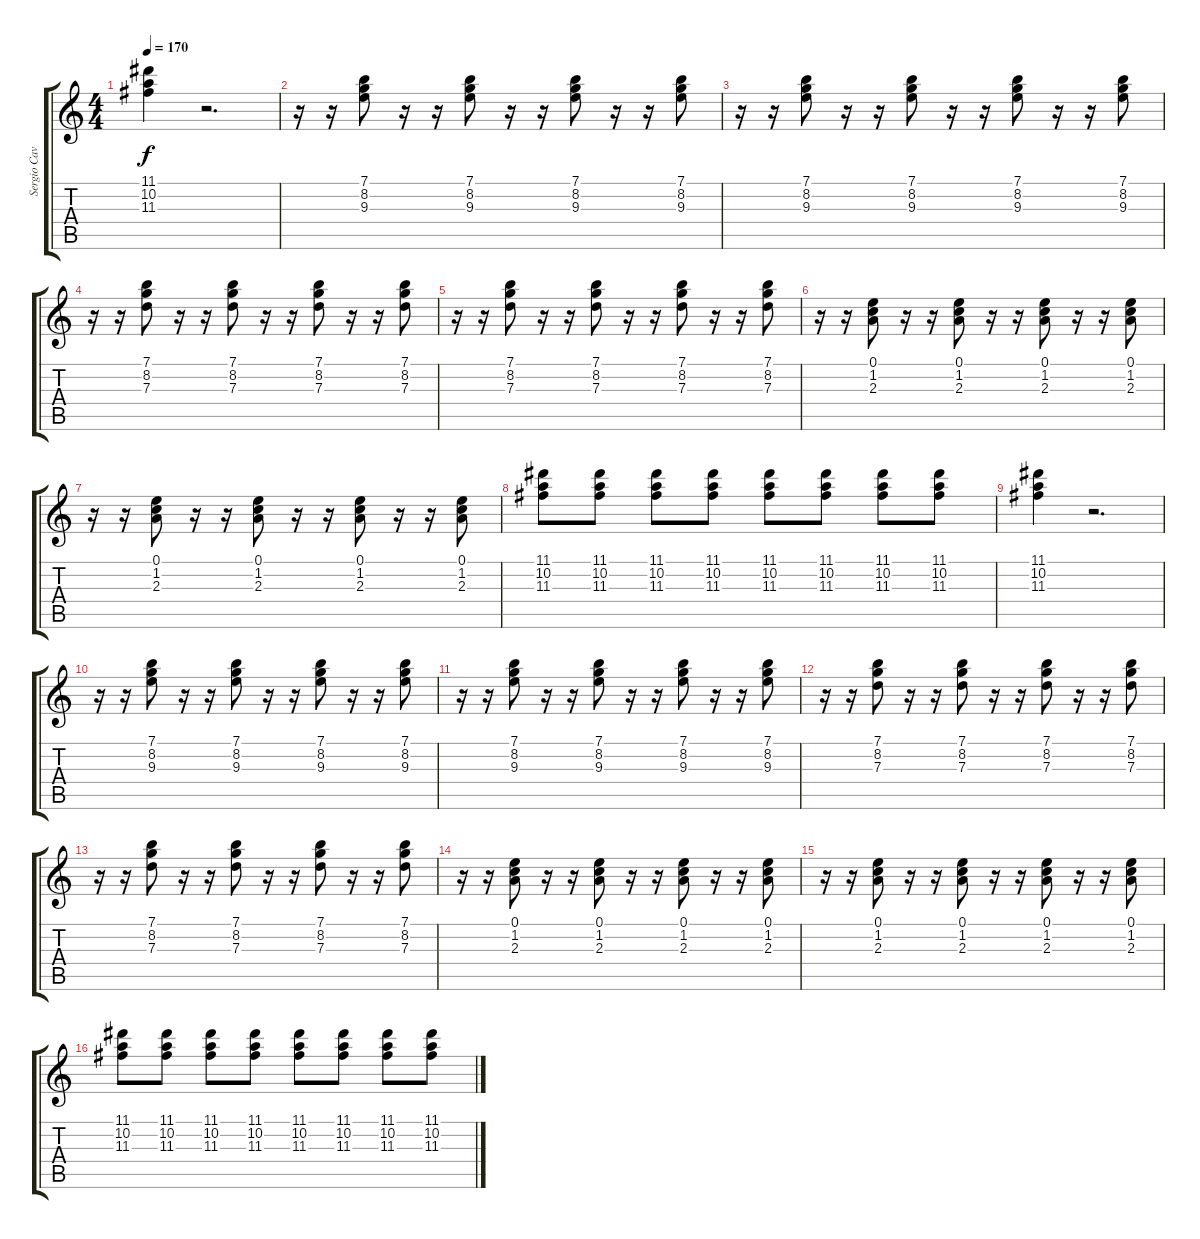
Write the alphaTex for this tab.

\track ("Sergio Cava " "Sergio Cav") {instrument distortionguitar}
\staff {score tabs}
\tuning (E4 B3 G3 D3 A2 E2) {hide}
\ts (4 4)
\tempo 170
\clef g2
\ks c
(11.1 10.2 11.3).4{dy f} r.2{d} |
r.16 r.16 (7.1 8.2 9.3).8 r.16 r.16 (7.1 8.2 9.3).8 r.16 r.16 (7.1 8.2 9.3).8 r.16 r.16 (7.1 8.2 9.3).8 |
r.16 r.16 (7.1 8.2 9.3).8 r.16 r.16 (7.1 8.2 9.3).8 r.16 r.16 (7.1 8.2 9.3).8 r.16 r.16 (7.1 8.2 9.3).8 |
r.16 r.16 (7.1 8.2 7.3).8 r.16 r.16 (7.1 8.2 7.3).8 r.16 r.16 (7.1 8.2 7.3).8 r.16 r.16 (7.1 8.2 7.3).8 |
r.16 r.16 (7.1 8.2 7.3).8 r.16 r.16 (7.1 8.2 7.3).8 r.16 r.16 (7.1 8.2 7.3).8 r.16 r.16 (7.1 8.2 7.3).8 |
r.16 r.16 (0.1 1.2 2.3).8 r.16 r.16 (0.1 1.2 2.3).8 r.16 r.16 (0.1 1.2 2.3).8 r.16 r.16 (0.1 1.2 2.3).8 |
r.16 r.16 (0.1 1.2 2.3).8 r.16 r.16 (0.1 1.2 2.3).8 r.16 r.16 (0.1 1.2 2.3).8 r.16 r.16 (0.1 1.2 2.3).8 |
(11.1 10.2 11.3).8 (11.1 10.2 11.3).8 (11.1 10.2 11.3).8 (11.1 10.2 11.3).8 (11.1 10.2 11.3).8 (11.1 10.2 11.3).8 (11.1 10.2 11.3).8 (11.1 10.2 11.3).8 |
(11.1 10.2 11.3).4 r.2{d} |
r.16 r.16 (7.1 8.2 9.3).8 r.16 r.16 (7.1 8.2 9.3).8 r.16 r.16 (7.1 8.2 9.3).8 r.16 r.16 (7.1 8.2 9.3).8 |
r.16 r.16 (7.1 8.2 9.3).8 r.16 r.16 (7.1 8.2 9.3).8 r.16 r.16 (7.1 8.2 9.3).8 r.16 r.16 (7.1 8.2 9.3).8 |
r.16 r.16 (7.1 8.2 7.3).8 r.16 r.16 (7.1 8.2 7.3).8 r.16 r.16 (7.1 8.2 7.3).8 r.16 r.16 (7.1 8.2 7.3).8 |
r.16 r.16 (7.1 8.2 7.3).8 r.16 r.16 (7.1 8.2 7.3).8 r.16 r.16 (7.1 8.2 7.3).8 r.16 r.16 (7.1 8.2 7.3).8 |
r.16 r.16 (0.1 1.2 2.3).8 r.16 r.16 (0.1 1.2 2.3).8 r.16 r.16 (0.1 1.2 2.3).8 r.16 r.16 (0.1 1.2 2.3).8 |
r.16 r.16 (0.1 1.2 2.3).8 r.16 r.16 (0.1 1.2 2.3).8 r.16 r.16 (0.1 1.2 2.3).8 r.16 r.16 (0.1 1.2 2.3).8 |
(11.1 10.2 11.3).8 (11.1 10.2 11.3).8 (11.1 10.2 11.3).8 (11.1 10.2 11.3).8 (11.1 10.2 11.3).8 (11.1 10.2 11.3).8 (11.1 10.2 11.3).8 (11.1 10.2 11.3).8
